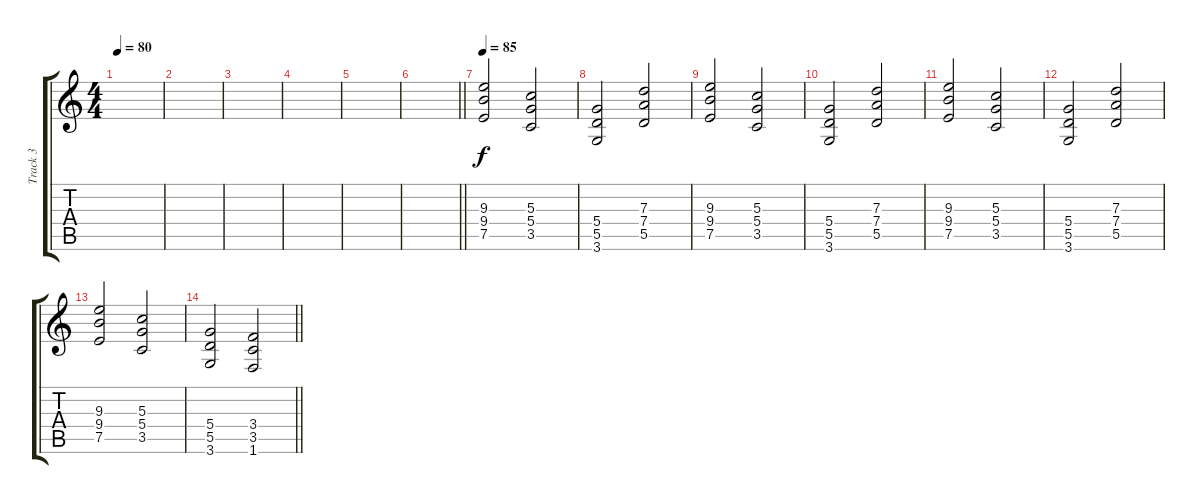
\track ("Track 3" "Track 3") {instrument distortionguitar}
\staff {score tabs}
\tuning (E4 B3 G3 D3 A2 E2) {hide}
\ts (4 4)
\tempo 80
\clef g2
\ks c
|
|
|
|
|
\barLineRight lightlight
|
\tempo 85
(9.3 9.4 7.5).2{volume 13} (5.3 5.4 3.5).2 |
(5.4 5.5 3.6).2 (7.3 7.4 5.5).2 |
(9.3 9.4 7.5).2 (5.3 5.4 3.5).2 |
(5.4 5.5 3.6).2 (7.3 7.4 5.5).2 |
(9.3 9.4 7.5).2 (5.3 5.4 3.5).2 |
(5.4 5.5 3.6).2 (7.3 7.4 5.5).2 |
(9.3 9.4 7.5).2 (5.3 5.4 3.5).2 |
\barLineRight lightlight
(5.4 5.5 3.6).2 (3.4 3.5 1.6).2
